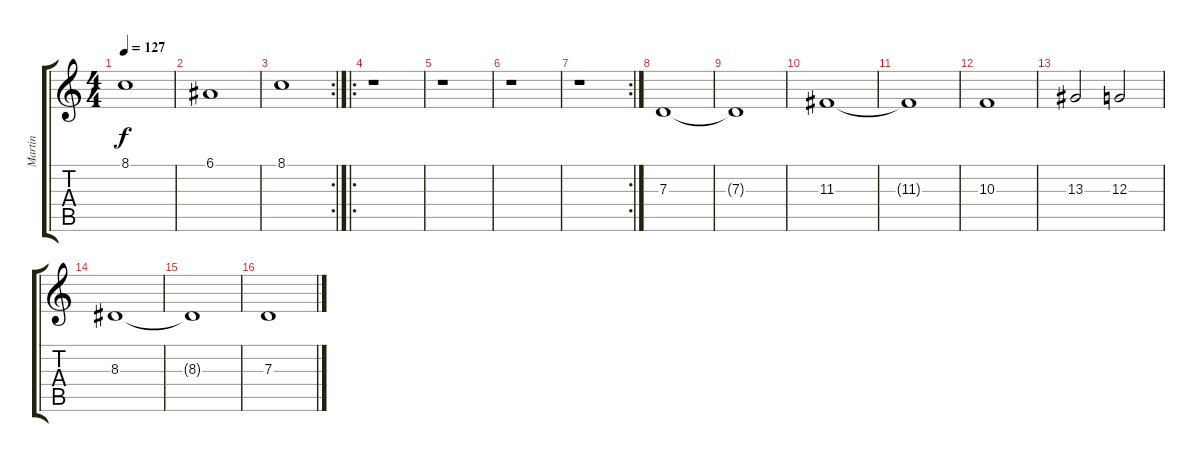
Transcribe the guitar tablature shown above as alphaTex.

\track ("Martin" "Martin") {instrument choiraahs}
\staff {score tabs}
\tuning (E4 B3 G3 D3 A2 D2) {hide}
\ts (4 4)
\tempo 127
\clef g2
\ks c
8.1.1{dy f} |
6.1.1 |
\rc 2
8.1.1 |
\ro
r.1 |
r.1 |
r.1 |
\rc 2
r.1 |
7.3.1{volume 11 instrument choiraahs} |
7.3{t}.1 |
11.3.1 |
11.3{t}.1 |
10.3.1 |
13.3.2 12.3.2 |
8.3.1 |
8.3{t}.1 |
7.3.1
